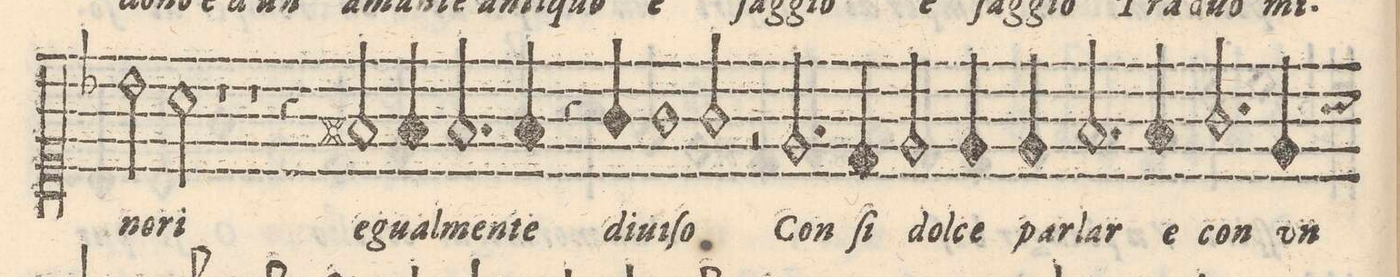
**kern	**text
*I"QVINTO	*
*clefC1	*
*k[b-]	*
*met(C)	*
*M2/1	*
2b-\	-no-
2a\	-ri
1r	.
=14-	=14-
1r	.
4r	.
2f#X/	e-
4f#/	-gual-
=15-	=15-
2.f#/	-men-
4f#/	-te
4r	.
4g/	di-
1g/	-ui-
=16-	=16-
2g/	-ſo
2r	.
2.e/	Con
=17-	=17-
4d/	ſi
2e/	dol-
4e/	-ce
4e/	par-
2.fny/	-lar
=18-	=18-
4f/	e
2.g/	con
4e/	vn
*-	*-
